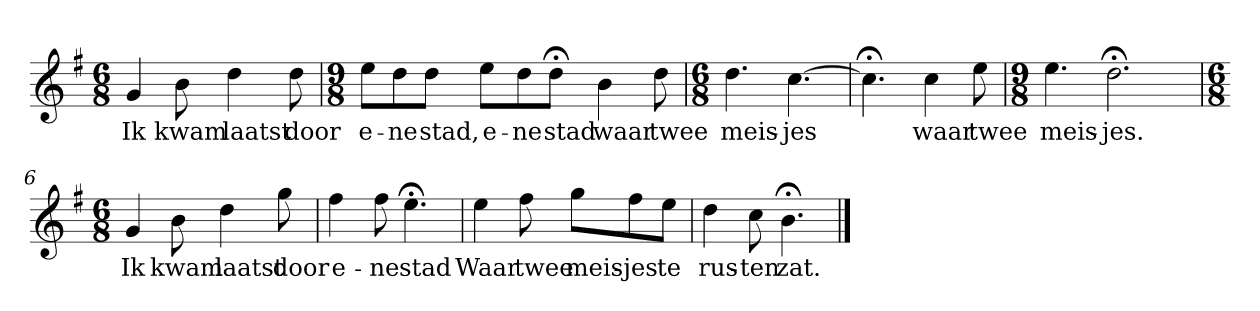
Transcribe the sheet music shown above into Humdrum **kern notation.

**kern	**text
*part1	*part1
*staff1	*staff1
*k[f#]	*
*G:	*
*M6/8	*
*MM120	*
=1	=1
4g	Ik
8b	kwam
4dd	laatst
8dd	door
=2	=2
*M9/8	*
8eeL	e-
8dd	-ne
8ddJ	stad,
8eeL	e-
8dd	-ne
8dd;<J	stad
4b	waar
8dd	twee
=3	=3
*M6/8	*
4.dd	meis-
[4.cc	-jes
=4	=4
4.cc;<]	.
4cc	waar
8ee	twee
=5	=5
*M9/8	*
4.ee	meis-
2.dd;<	-jes.
=6	=6
*M6/8	*
4g	Ik
8b	kwam
4dd	laatst
8gg	door
=7	=7
4ff#	e-
8ff#	-ne
4.ee;<	stad
=8	=8
4ee	Waar
8ff#	twee
8ggL	meis-
8ff#	-jes
8eeJ	te
=9	=9
4dd	rus-
8cc	-ten
4.b;<	zat.
==	==
*-	*-
